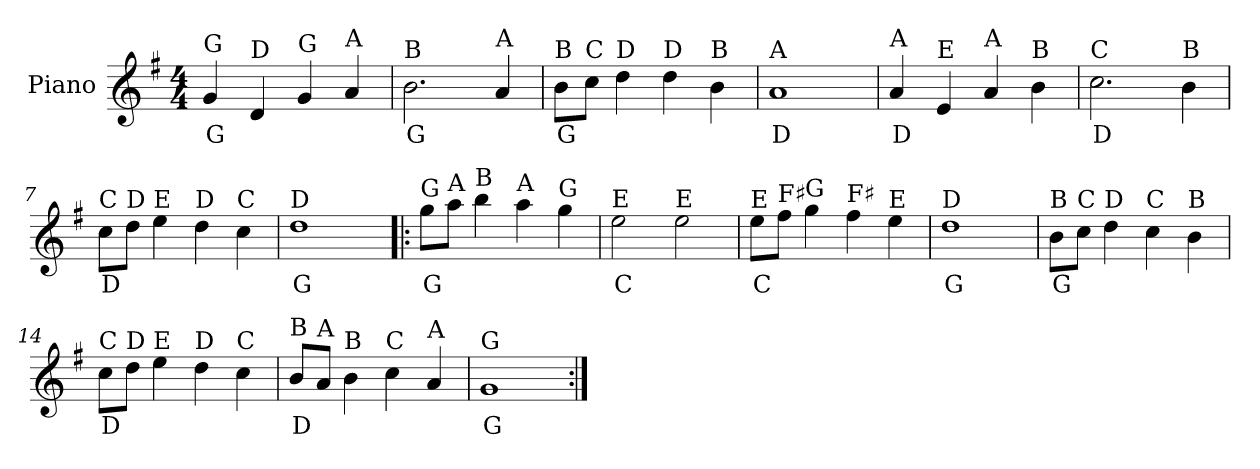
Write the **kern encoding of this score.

**kern	**text
*part1	*part1
*staff1	*staff1
*I"Piano	*
*I'Pno.	*
*clefG2	*
*k[f#]	*
*M4/4	*
=1	=1
!LO:TX:a:t=G	!
!	!LO:LY:b
4g/	G
!LO:TX:a:t=D	!
4d/	.
!LO:TX:a:t=G	!
4g/	.
!LO:TX:a:t=A	!
4a/	.
=2	=2
!LO:TX:a:t=B	!
!	!LO:LY:b
2.b\	G
!LO:TX:a:t=A	!
4a/	.
=3	=3
!LO:TX:a:t=B	!
!	!LO:LY:b
8b\L	G
!LO:TX:a:t=C	!
8cc\J	.
!LO:TX:a:t=D	!
4dd\	.
!LO:TX:a:t=D	!
4dd\	.
!LO:TX:a:t=B	!
4b\	.
=4	=4
!LO:TX:a:t=A	!
!	!LO:LY:b
1a	D
=5	=5
!LO:TX:a:t=A	!
!	!LO:LY:b
4a/	D
!LO:TX:a:t=E	!
4e/	.
!LO:TX:a:t=A	!
4a/	.
!LO:TX:a:t=B	!
4b\	.
=6	=6
!LO:TX:a:t=C	!
!	!LO:LY:b
2.cc\	D
!LO:TX:a:t=B	!
4b\	.
=7	=7
!LO:TX:a:t=C	!
!	!LO:LY:b
8cc\L	D
!LO:TX:a:t=D	!
8dd\J	.
!LO:TX:a:t=E	!
4ee\	.
!LO:TX:a:t=D	!
4dd\	.
!LO:TX:a:t=C	!
4cc\	.
=8	=8
!LO:TX:a:t=D	!
!	!LO:LY:b
1dd	G
!!LO:LB:g=z
=9!|:	=9!|:
!LO:TX:a:t=G	!
!	!LO:LY:b
8gg\L	G
!LO:TX:a:t=A	!
8aa\J	.
!LO:TX:a:t=B	!
4bb\	.
!LO:TX:a:t=A	!
4aa\	.
!LO:TX:a:t=G	!
4gg\	.
=10	=10
!LO:TX:a:t=E	!
!	!LO:LY:b
2ee\	C
!LO:TX:a:t=E	!
2ee\	.
=11	=11
!LO:TX:a:t=E	!
!	!LO:LY:b
8ee\L	C
!LO:TX:a:t=F♯	!
8ff#\J	.
!LO:TX:a:t=G	!
4gg\	.
!LO:TX:a:t=F♯	!
4ff#\	.
!LO:TX:a:t=E	!
4ee\	.
=12	=12
!LO:TX:a:t=D	!
!	!LO:LY:b
1dd	G
=13	=13
!LO:TX:a:t=B	!
!	!LO:LY:b
8b\L	G
!LO:TX:a:t=C	!
8cc\J	.
!LO:TX:a:t=D	!
4dd\	.
!LO:TX:a:t=C	!
4cc\	.
!LO:TX:a:t=B	!
4b\	.
=14	=14
!LO:TX:a:t=C	!
!	!LO:LY:b
8cc\L	D
!LO:TX:a:t=D	!
8dd\J	.
!LO:TX:a:t=E	!
4ee\	.
!LO:TX:a:t=D	!
4dd\	.
!LO:TX:a:t=C	!
4cc\	.
=15	=15
!LO:TX:a:t=B	!
!	!LO:LY:b
8b/L	D
!LO:TX:a:t=A	!
8a/J	.
!LO:TX:a:t=B	!
4b\	.
!LO:TX:a:t=C	!
4cc\	.
!LO:TX:a:t=A	!
4a/	.
=16	=16
!LO:TX:a:t=G	!
!	!LO:LY:b
1g	G
=:|!	=:|!
*-	*-
